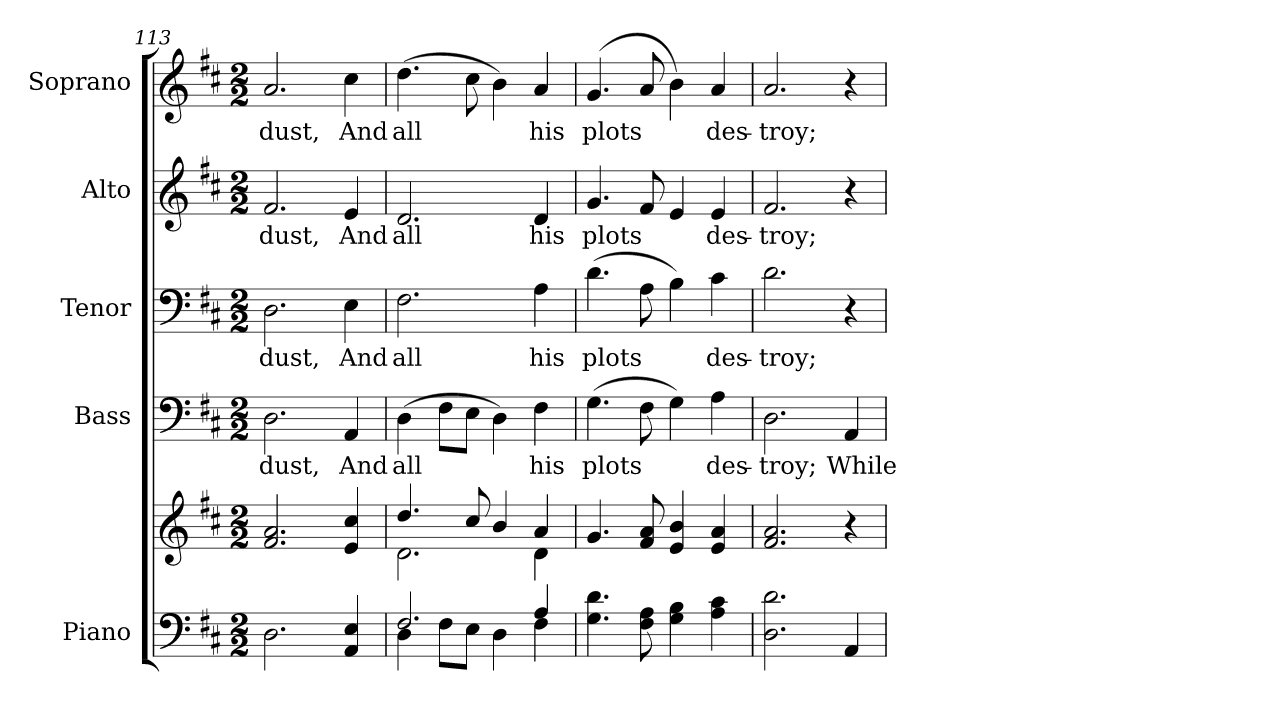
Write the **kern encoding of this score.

**kern	**kern	**kern	**text	**kern	**text	**kern	**text	**kern	**text
*part5	*part5	*part4	*part4	*part3	*part3	*part2	*part2	*part1	*part1
*staff6	*staff5	*staff4	*staff4	*staff3	*staff3	*staff2	*staff2	*staff1	*staff1
*I"Piano	*	*I"Bass	*	*I"Tenor	*	*I"Alto	*	*I"Soprano	*
*I'Pno.	*	*I'B.	*	*I'T.	*	*I'A.	*	*I'S.	*
*clefF4	*clefG2	*clefF4	*	*clefF4	*	*clefG2	*	*clefG2	*
*k[f#c#]	*k[f#c#]	*k[f#c#]	*	*k[f#c#]	*	*k[f#c#]	*	*k[f#c#]	*
*D:	*D:	*D:	*	*D:	*	*D:	*	*D:	*
*M2/2	*M2/2	*M2/2	*	*M2/2	*	*M2/2	*	*M2/2	*
=113	=113	=113	=113	=113	=113	=113	=113	=113	=113
!	!	!	!LO:LY:b:color=#000000	!	!	!	!	!	!
!	!	!	!	!	!LO:LY:b:color=#000000	!	!	!	!
!	!	!	!	!	!	!	!LO:LY:b:color=#000000	!	!
!	!	!	!	!	!	!	!	!	!LO:LY:b:color=#000000
2.Di\	2.f#i/ 2.ai	2.Di\	dust,	2.Di\	dust,	2.f#i/	dust,	2.ai/	dust,
!	!	!	!LO:LY:b:color=#000000	!	!	!	!	!	!
!	!	!	!	!	!LO:LY:b:color=#000000	!	!	!	!
!	!	!	!	!	!	!	!LO:LY:b:color=#000000	!	!
!	!	!	!	!	!	!	!	!	!LO:LY:b:color=#000000
4AAi/ 4Ei	4ei/ 4cc#i	4AAi/	And	4Ei\	And	4ei/	And	4cc#i\	And
!!LO:PB:g=z
=114	=114	=114	=114	=114	=114	=114	=114	=114	=114
*^	*^	*	*	*	*	*	*	*	*
!	!	!	!	!	!LO:LY:b:color=#000000	!	!	!	!	!	!
!	!	!	!	!	!	!	!LO:LY:b:color=#000000	!	!	!	!
!	!	!	!	!	!	!	!	!	!LO:LY:b:color=#000000	!	!
!	!	!	!	!	!	!	!	!	!	!	!LO:LY:b:color=#000000
2.F#i/	4Di\	4.ddi/	2.di\	(4Di\	all	2.F#i\	all	2.di/	all	(4.ddi\	all
.	8F#i\L	.	.	8F#i\L	.	.	.	.	.	.	.
.	8Ei\J	8cc#i/	.	8Ei\J	.	.	.	.	.	8cc#i\	.
.	4Di\	4bi/	.	4Di\)	.	.	.	.	.	4bi\)	.
!	!	!	!	!	!LO:LY:b:color=#000000	!	!	!	!	!	!
!	!	!	!	!	!	!	!LO:LY:b:color=#000000	!	!	!	!
!	!	!	!	!	!	!	!	!	!LO:LY:b:color=#000000	!	!
!	!	!	!	!	!	!	!	!	!	!	!LO:LY:b:color=#000000
4Ai/	4F#i\	4ai/	4di\	4F#i\	his	4Ai\	his	4di/	his	4ai/	his
*v	*v	*	*	*	*	*	*	*	*	*	*
*	*v	*v	*	*	*	*	*	*	*	*
=115	=115	=115	=115	=115	=115	=115	=115	=115	=115
*^	*^	*	*	*	*	*	*	*	*
!	!	!	!	!	!LO:LY:b:color=#000000	!	!	!	!	!	!
*v	*v	*	*	*	*	*	*	*	*	*	*
*	*v	*v	*	*	*	*	*	*	*	*
*^	*^	*	*	*	*	*	*	*	*
!	!	!	!	!	!	!	!LO:LY:b:color=#000000	!	!	!	!
*v	*v	*	*	*	*	*	*	*	*	*	*
*	*v	*v	*	*	*	*	*	*	*	*
*^	*^	*	*	*	*	*	*	*	*
!	!	!	!	!	!	!	!	!	!LO:LY:b:color=#000000	!	!
*v	*v	*	*	*	*	*	*	*	*	*	*
*	*v	*v	*	*	*	*	*	*	*	*
*^	*^	*	*	*	*	*	*	*	*
!	!	!	!	!	!	!	!	!	!	!	!LO:LY:b:color=#000000
*v	*v	*	*	*	*	*	*	*	*	*	*
*	*v	*v	*	*	*	*	*	*	*	*
4.Gi\ 4.di	4.gi/	(4.Gi\	plots	(4.di\	plots	4.gi/	plots	(4.gi/	plots
8F#i\ 8Ai	8f#i/ 8ai	8F#i\	.	8Ai\	.	8f#i/	.	8ai/	.
4Gi\ 4Bi	4ei/ 4bi	4Gi\)	.	4Bi\)	.	4ei/	.	4bi\)	.
!	!	!	!LO:LY:b:color=#000000	!	!	!	!	!	!
!	!	!	!	!	!LO:LY:b:color=#000000	!	!	!	!
!	!	!	!	!	!	!	!LO:LY:b:color=#000000	!	!
!	!	!	!	!	!	!	!	!	!LO:LY:b:color=#000000
4Ai\ 4c#i	4ei/ 4ai	4Ai\	des-	4c#i\	des-	4ei/	des-	4ai/	des-
=116	=116	=116	=116	=116	=116	=116	=116	=116	=116
!	!	!	!LO:LY:b:color=#000000	!	!	!	!	!	!
!	!	!	!	!	!LO:LY:b:color=#000000	!	!	!	!
!	!	!	!	!	!	!	!LO:LY:b:color=#000000	!	!
!	!	!	!	!	!	!	!	!	!LO:LY:b:color=#000000
2.Di\ 2.di	2.f#i/ 2.ai	2.Di\	-troy;	2.di\	-troy;	2.f#i/	-troy;	2.ai/	-troy;
!	!	!	!LO:LY:b:color=#000000	!	!	!	!	!	!
4AAi/	4r	4AAi/	While	4r	.	4r	.	4r	.
=	=	=	=	=	=	=	=	=	=
*-	*-	*-	*-	*-	*-	*-	*-	*-	*-
